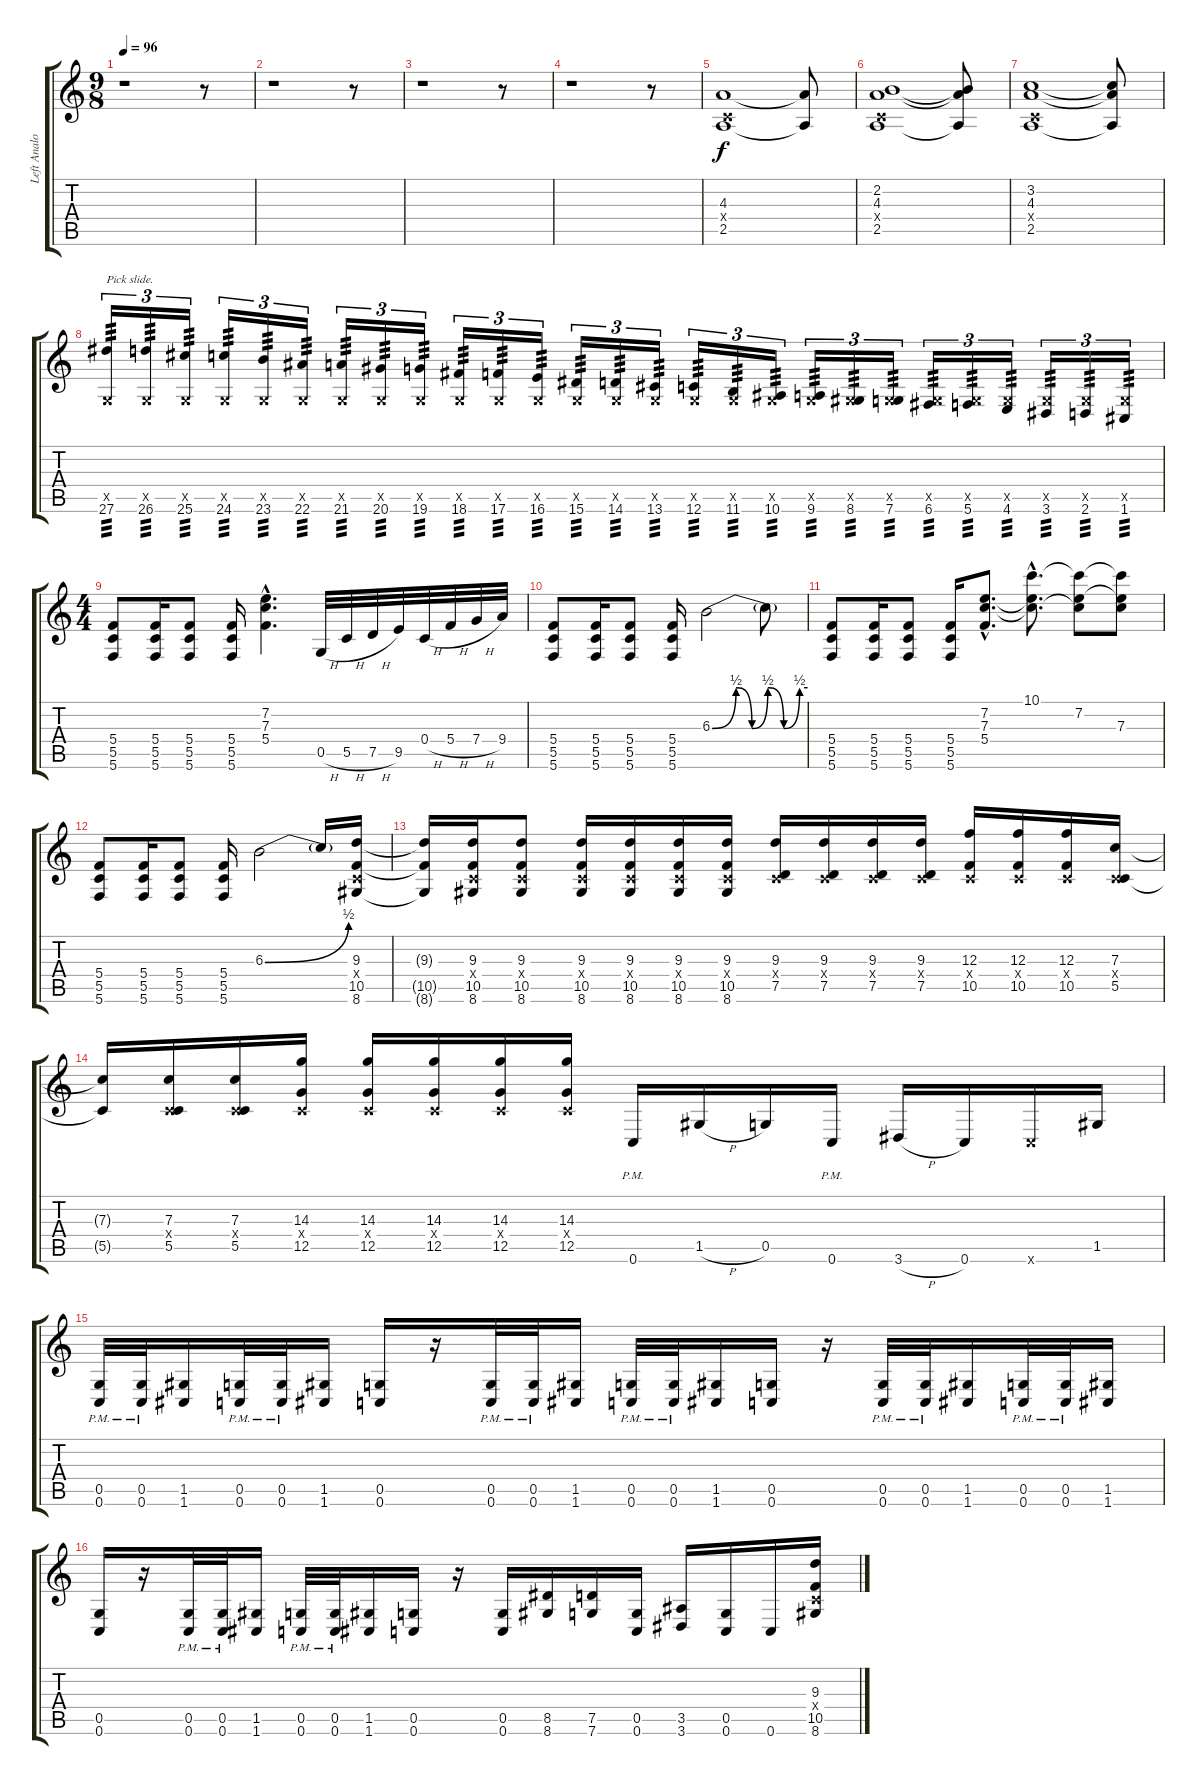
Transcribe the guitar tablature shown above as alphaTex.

\track ("Left Analog Stick" "Left Analo") {instrument distortionguitar}
\staff {score tabs}
\tuning (D4 A3 F3 C3 G2 C2) {hide}
\ts (9 8)
\tempo 96
\clef g2
\ks c
r.1{dy f instrument distortionguitar} r.8 |
r.1 r.8 |
r.1 r.8 |
r.1 r.8 |
(4.3 0.4{x} 2.5).1 (4.3{t} 2.5{t}).8 |
(2.2 4.3 0.4{x} 2.5).1 (2.2{t} 4.3{t} 2.5{t}).8 |
(3.2 4.3 0.4{x} 2.5).1 (3.2{t} 4.3{t} 2.5{t}).8 |
(0.5{x} 27.6).16{tu (3 2) txt "Pick slide." tp 3 instrument guitarharmonics} (0.5{x} 26.6).16{tu (3 2) tp 3} (0.5{x} 25.6).16{tu (3 2) tp 3} (0.5{x} 24.6).16{tu (3 2) tp 3} (0.5{x} 23.6).16{tu (3 2) tp 3} (0.5{x} 22.6).16{tu (3 2) tp 3} (0.5{x} 21.6).16{tu (3 2) tp 3} (0.5{x} 20.6).16{tu (3 2) tp 3} (0.5{x} 19.6).16{tu (3 2) tp 3} (0.5{x} 18.6).16{tu (3 2) tp 3} (0.5{x} 17.6).16{tu (3 2) tp 3} (0.5{x} 16.6).16{tu (3 2) tp 3} (0.5{x} 15.6).16{tu (3 2) tp 3} (0.5{x} 14.6).16{tu (3 2) tp 3} (0.5{x} 13.6).16{tu (3 2) tp 3} (0.5{x} 12.6).16{tu (3 2) tp 3} (0.5{x} 11.6).16{tu (3 2) tp 3} (0.5{x} 10.6).16{tu (3 2) tp 3} (0.5{x} 9.6).16{tu (3 2) tp 3} (0.5{x} 8.6).16{tu (3 2) tp 3} (0.5{x} 7.6).16{tu (3 2) tp 3} (0.5{x} 6.6).16{tu (3 2) tp 3} (0.5{x} 5.6).16{tu (3 2) tp 3} (0.5{x} 4.6).16{tu (3 2) tp 3} (0.5{x} 3.6).16{tu (3 2) tp 3} (0.5{x} 2.6).16{tu (3 2) tp 3} (0.5{x} 1.6).16{tu (3 2) tp 3} |
\ts (4 4)
(5.4 5.5 5.6).8{instrument distortionguitar} (5.4 5.5 5.6).16 (5.4 5.5 5.6).8 (5.4 5.5 5.6).16 (7.2{hac} 7.3{hac} 5.4{hac}).4{d} 0.5{h}.32 5.5{h}.32 7.5{h}.32 9.5.32 0.4{h}.32 5.4{h}.32 7.4{h}.32 9.4.32 |
(5.4 5.5 5.6).8 (5.4 5.5 5.6).16 (5.4 5.5 5.6).8 (5.4 5.5 5.6).16 6.3{be (custom 0 0 15 2 25 0 35 2 45 0 55 2 60 2)}.2 6.3{t}.8 |
(5.4 5.5 5.6).8 (5.4 5.5 5.6).16 (5.4 5.5 5.6).8 (5.4 5.5 5.6).16 (7.2{hac} 7.3{hac} 5.4{hac}).8{d} (10.1{hac} 7.2{hac t} 7.3{hac t}).8{d} (10.1{t} 7.2 7.3{t}).8 (10.1{t} 7.2{t} 7.3).8 |
(5.4 5.5 5.6).8 (5.4 5.5 5.6).16 (5.4 5.5 5.6).8 (5.4 5.5 5.6).16 6.3{be (bend 0 0 60 2)}.2 6.3{t}.16 (9.3 0.4{x} 10.5 8.6).16 |
(9.3{t} 10.5{t} 8.6{t}).16 (9.3 0.4{x} 10.5 8.6).16 (9.3 0.4{x} 10.5 8.6).8 (9.3 0.4{x} 10.5 8.6).16 (9.3 0.4{x} 10.5 8.6).16 (9.3 0.4{x} 10.5 8.6).16 (9.3 0.4{x} 10.5 8.6).16 (9.3 0.4{x} 7.5).16 (9.3 0.4{x} 7.5).16 (9.3 0.4{x} 7.5).16 (9.3 0.4{x} 7.5).16 (12.3 0.4{x} 10.5).16 (12.3 0.4{x} 10.5).16 (12.3 0.4{x} 10.5).16 (7.3 0.4{x} 5.5).16 |
(7.3{t} 5.5{t}).16 (7.3 0.4{x} 5.5).16 (7.3 0.4{x} 5.5).16 (14.3 0.4{x} 12.5).16 (14.3 0.4{x} 12.5).16 (14.3 0.4{x} 12.5).16 (14.3 0.4{x} 12.5).16 (14.3 0.4{x} 12.5).16 0.6{pm}.16 1.5{h}.16 0.5.16 0.6{pm}.16 3.6{h}.16 0.6.16 0.6{x}.16 1.5.16 |
(0.5{pm} 0.6{pm}).32 (0.5{pm} 0.6{pm}).32 (1.5 1.6).16 (0.5{pm} 0.6{pm}).32 (0.5{pm} 0.6{pm}).32 (1.5 1.6).16 (0.5 0.6).16 r.16 (0.5{pm} 0.6{pm}).32 (0.5{pm} 0.6{pm}).32 (1.5 1.6).16 (0.5{pm} 0.6{pm}).32 (0.5{pm} 0.6{pm}).32 (1.5 1.6).16 (0.5 0.6).16 r.16 (0.5{pm} 0.6{pm}).32 (0.5{pm} 0.6{pm}).32 (1.5 1.6).16 (0.5{pm} 0.6{pm}).32 (0.5{pm} 0.6{pm}).32 (1.5 1.6).16 |
(0.5 0.6).16 r.16 (0.5{pm} 0.6{pm}).32 (0.5{pm} 0.6{pm}).32 (1.5 1.6).16 (0.5{pm} 0.6{pm}).32 (0.5{pm} 0.6{pm}).32 (1.5 1.6).16 (0.5 0.6).16 r.16 (0.5 0.6).16 (8.5 8.6).16 (7.5 7.6).16 (0.5 0.6).16 (3.5 3.6).16 (0.5 0.6).16 0.6.16 (9.3 0.4{x} 10.5 8.6).16
